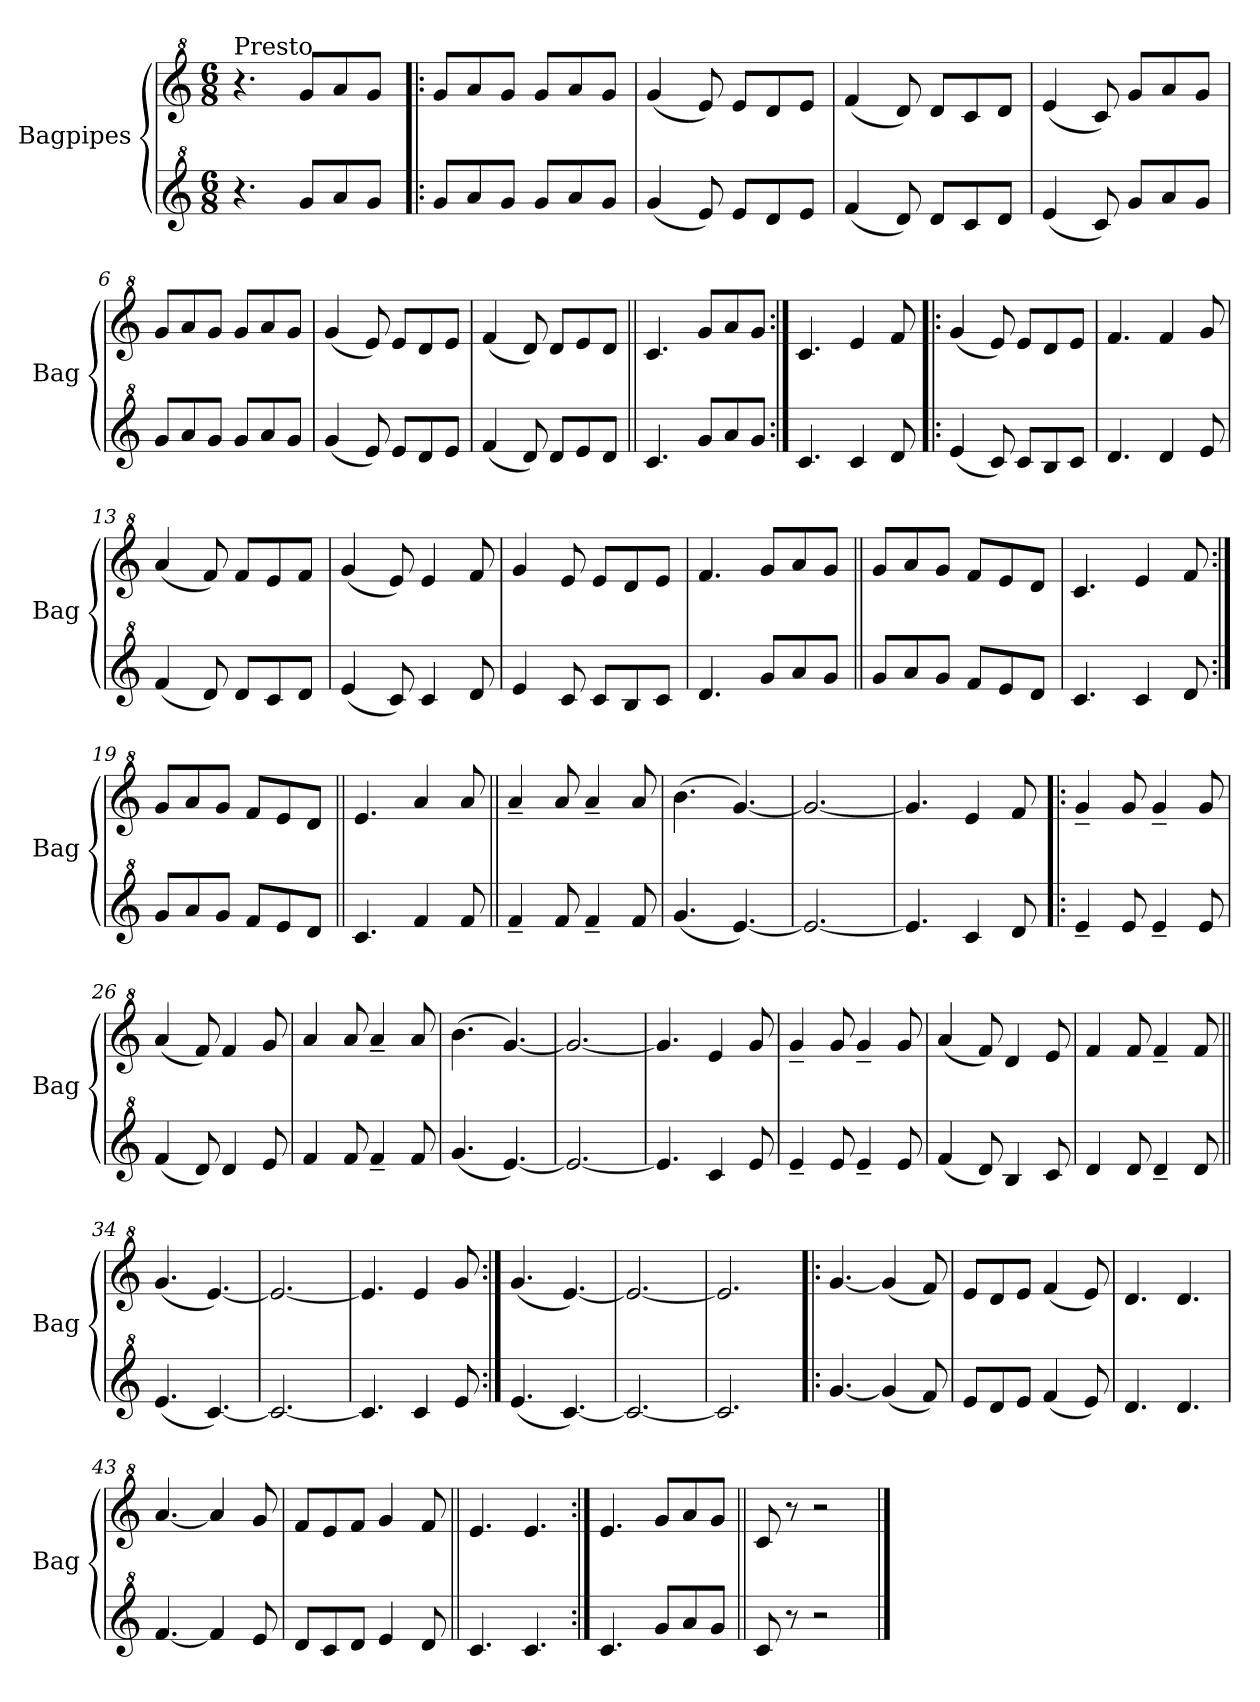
**kern	**kern
*part2	*part1
*staff2	*staff1
*I"Bagpipes	*I"Bagpipes
*I'Bag	*I'Bag
*clefG^2	*clefG^2
*k[]	*k[]
*C:	*C:
*M6/8	*M6/8
=1	=1
!	!LO:TX:a:t=Presto
4.r	4.r
8gg/L	8gg/L
8aa/	8aa/
8gg/J	8gg/J
=2!|:	=2!|:
8gg/L	8gg/L
8aa/	8aa/
8gg/J	8gg/J
8gg/L	8gg/L
8aa/	8aa/
8gg/J	8gg/J
=3	=3
(4gg/	(4gg/
8ee/)	8ee/)
8ee/L	8ee/L
8dd/	8dd/
8ee/J	8ee/J
=4	=4
(4ff/	(4ff/
8dd/)	8dd/)
8dd/L	8dd/L
8cc/	8cc/
8dd/J	8dd/J
=5	=5
(4ee/	(4ee/
8cc/)	8cc/)
8gg/L	8gg/L
8aa/	8aa/
8gg/J	8gg/J
=6	=6
8gg/L	8gg/L
8aa/	8aa/
8gg/J	8gg/J
8gg/L	8gg/L
8aa/	8aa/
8gg/J	8gg/J
=7	=7
(4gg/	(4gg/
8ee/)	8ee/)
8ee/L	8ee/L
8dd/	8dd/
8ee/J	8ee/J
!!LO:LB:g=z
=8	=8
(4ff/	(4ff/
8dd/)	8dd/)
8dd/L	8dd/L
8ee/	8ee/
8dd/J	8dd/J
=9||	=9||
4.cc/	4.cc/
8gg/L	8gg/L
8aa/	8aa/
8gg/J	8gg/J
=10:|!	=10:|!
4.cc/	4.cc/
4cc/	4ee/
8dd/	8ff/
=11!|:	=11!|:
(4ee/	(4gg/
8cc/)	8ee/)
8cc/L	8ee/L
8b/	8dd/
8cc/J	8ee/J
=12	=12
4.dd/	4.ff/
4dd/	4ff/
8ee/	8gg/
=13	=13
(4ff/	(4aa/
8dd/)	8ff/)
8dd/L	8ff/L
8cc/	8ee/
8dd/J	8ff/J
=14	=14
(4ee/	(4gg/
8cc/)	8ee/)
4cc/	4ee/
8dd/	8ff/
!!LO:LB:g=z
=15	=15
4ee/	4gg/
8cc/	8ee/
8cc/L	8ee/L
8b/	8dd/
8cc/J	8ee/J
=16	=16
4.dd/	4.ff/
8gg/L	8gg/L
8aa/	8aa/
8gg/J	8gg/J
=17||	=17||
8gg/L	8gg/L
8aa/	8aa/
8gg/J	8gg/J
8ff/L	8ff/L
8ee/	8ee/
8dd/J	8dd/J
=18	=18
4.cc/	4.cc/
4cc/	4ee/
8dd/	8ff/
=19:|!	=19:|!
8gg/L	8gg/L
8aa/	8aa/
8gg/J	8gg/J
8ff/L	8ff/L
8ee/	8ee/
8dd/J	8dd/J
=20||	=20||
4.cc/	4.ee/
4ff/	4aa/
8ff/	8aa/
=21||	=21||
4ff~/	4aa~/
8ff/	8aa/
4ff~/	4aa~/
8ff/	8aa/
!!LO:LB:g=z
=22	=22
(4.gg/	(4.bb\
[4.ee/)	[4.gg/)
=23	=23
2.ee/_	2.gg/_
=24	=24
4.ee/]	4.gg/]
4cc/	4ee/
8dd/	8ff/
=25!|:	=25!|:
4ee~/	4gg~/
8ee/	8gg/
4ee~/	4gg~/
8ee/	8gg/
=26	=26
(4ff/	(4aa/
8dd/)	8ff/)
4dd/	4ff/
8ee/	8gg/
=27	=27
4ff/	4aa/
8ff/	8aa/
4ff~/	4aa~/
8ff/	8aa/
=28	=28
(4.gg/	(4.bb\
[4.ee/)	[4.gg/)
=29	=29
2.ee/_	2.gg/_
=30	=30
4.ee/]	4.gg/]
4cc/	4ee/
8ee/	8gg/
!!LO:LB:g=z
=31	=31
4ee~/	4gg~/
8ee/	8gg/
4ee~/	4gg~/
8ee/	8gg/
=32	=32
(4ff/	(4aa/
8dd/)	8ff/)
4b/	4dd/
8cc/	8ee/
=33	=33
4dd/	4ff/
8dd/	8ff/
4dd~/	4ff~/
8dd/	8ff/
=34||	=34||
(4.ee/	(4.gg/
[4.cc/)	[4.ee/)
=35	=35
2.cc/_	2.ee/_
=36	=36
4.cc/]	4.ee/]
4cc/	4ee/
8ee/	8gg/
=37:|!	=37:|!
(4.ee/	(4.gg/
[4.cc/)	[4.ee/)
=38	=38
2.cc/_	2.ee/_
=39	=39
2.cc/]	2.ee/]
=40!|:	=40!|:
[4.gg/	[4.gg/
(4gg/]	(4gg/]
8ff/)	8ff/)
!!LO:PB:g=z
=41	=41
8ee/L	8ee/L
8dd/	8dd/
8ee/J	8ee/J
(4ff/	(4ff/
8ee/)	8ee/)
=42	=42
4.dd/	4.dd/
4.dd/	4.dd/
=43	=43
[4.ff/	[4.aa/
4ff/]	4aa/]
8ee/	8gg/
=44	=44
8dd/L	8ff/L
8cc/	8ee/
8dd/J	8ff/J
4ee/	4gg/
8dd/	8ff/
=45||	=45||
4.cc/	4.ee/
4.cc/	4.ee/
=46:|!	=46:|!
4.cc/	4.ee/
8gg/L	8gg/L
8aa/	8aa/
8gg/J	8gg/J
=47||	=47||
8cc/	8cc/
8r	8r
2r	2r
==	==
*-	*-
